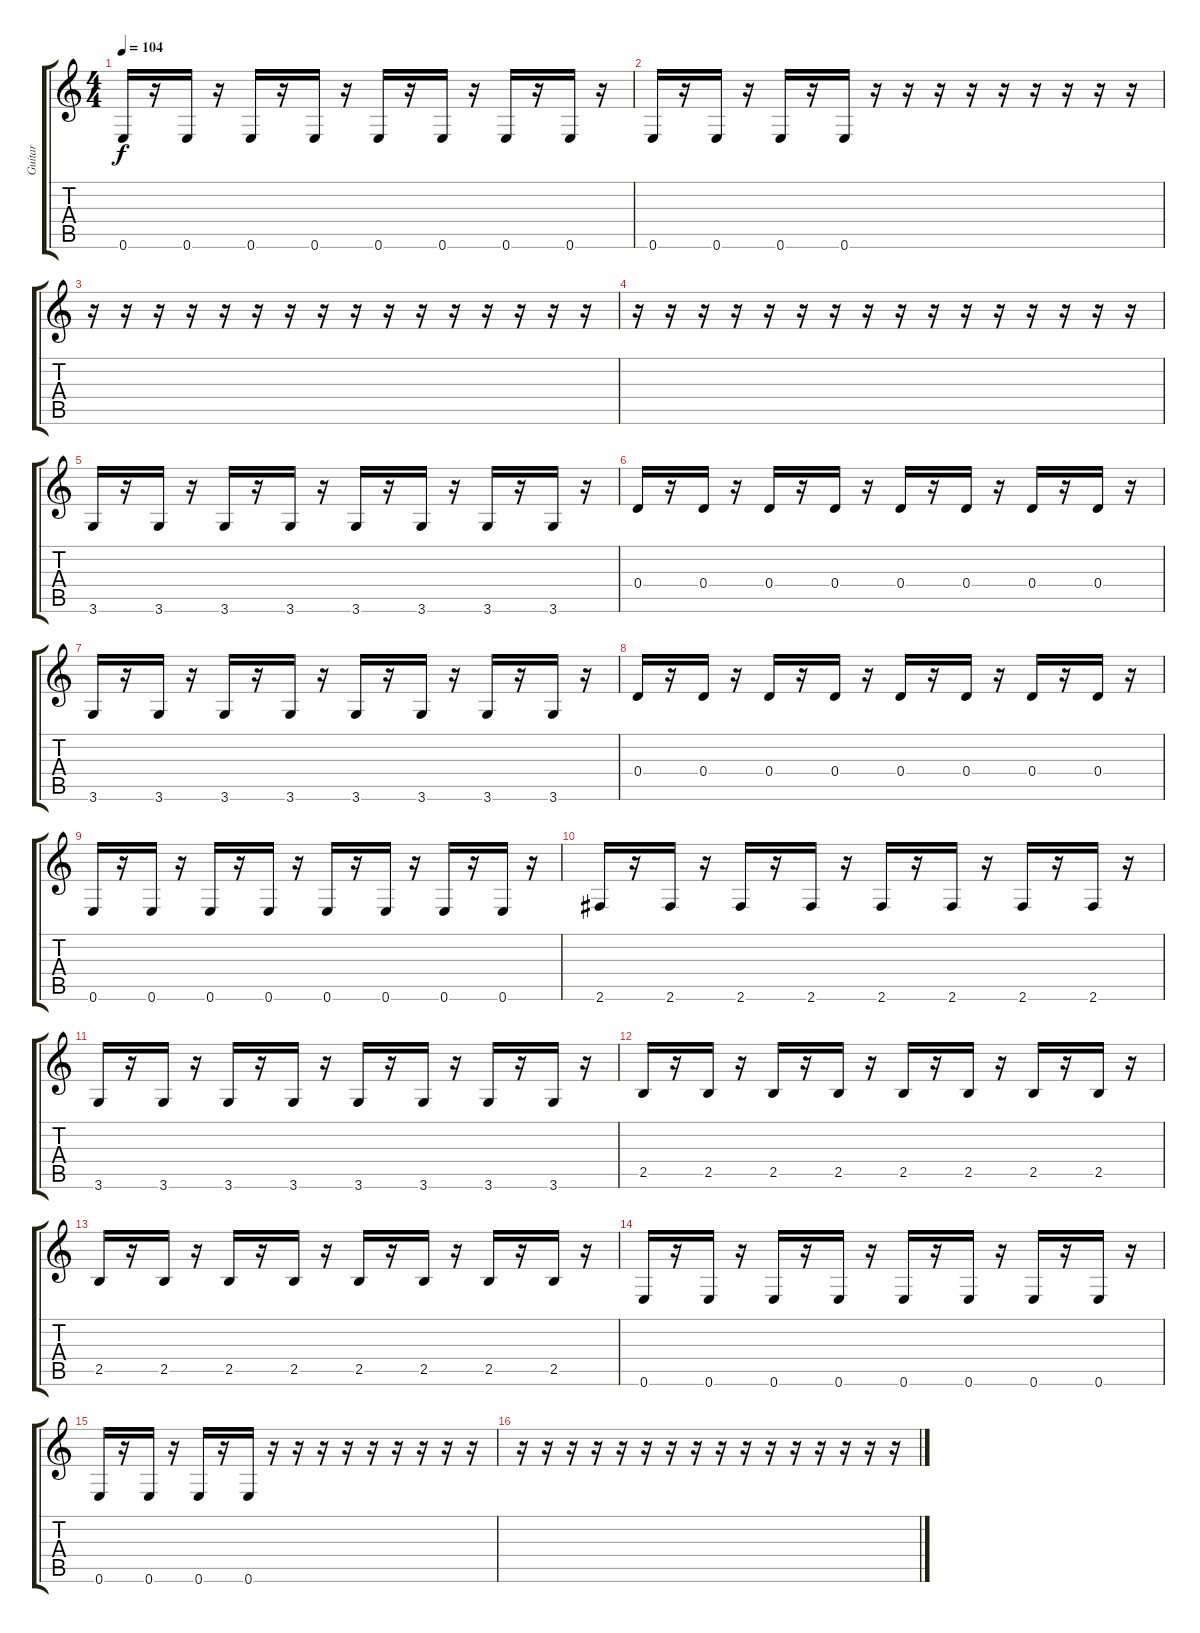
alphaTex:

\track ("Guitar" "Guitar") {instrument electricguitarmuted}
\staff {score tabs}
\tuning (E4 B3 G3 D3 A2 E2) {hide}
\ts (4 4)
\tempo 104
\clef g2
\ks c
0.6.16{dy f} r.16 0.6.16 r.16 0.6.16 r.16 0.6.16 r.16 0.6.16 r.16 0.6.16 r.16 0.6.16 r.16 0.6.16 r.16 |
0.6.16 r.16 0.6.16 r.16 0.6.16 r.16 0.6.16 r.16 r.16 r.16 r.16 r.16 r.16 r.16 r.16 r.16 |
r.16 r.16 r.16 r.16 r.16 r.16 r.16 r.16 r.16 r.16 r.16 r.16 r.16 r.16 r.16 r.16 |
r.16 r.16 r.16 r.16 r.16 r.16 r.16 r.16 r.16 r.16 r.16 r.16 r.16 r.16 r.16 r.16 |
3.6.16 r.16 3.6.16 r.16 3.6.16 r.16 3.6.16 r.16 3.6.16 r.16 3.6.16 r.16 3.6.16 r.16 3.6.16 r.16 |
0.4.16 r.16 0.4.16 r.16 0.4.16 r.16 0.4.16 r.16 0.4.16 r.16 0.4.16 r.16 0.4.16 r.16 0.4.16 r.16 |
3.6.16 r.16 3.6.16 r.16 3.6.16 r.16 3.6.16 r.16 3.6.16 r.16 3.6.16 r.16 3.6.16 r.16 3.6.16 r.16 |
0.4.16 r.16 0.4.16 r.16 0.4.16 r.16 0.4.16 r.16 0.4.16 r.16 0.4.16 r.16 0.4.16 r.16 0.4.16 r.16 |
0.6.16 r.16 0.6.16 r.16 0.6.16 r.16 0.6.16 r.16 0.6.16 r.16 0.6.16 r.16 0.6.16 r.16 0.6.16 r.16 |
2.6.16 r.16 2.6.16 r.16 2.6.16 r.16 2.6.16 r.16 2.6.16 r.16 2.6.16 r.16 2.6.16 r.16 2.6.16 r.16 |
3.6.16 r.16 3.6.16 r.16 3.6.16 r.16 3.6.16 r.16 3.6.16 r.16 3.6.16 r.16 3.6.16 r.16 3.6.16 r.16 |
2.5.16 r.16 2.5.16 r.16 2.5.16 r.16 2.5.16 r.16 2.5.16 r.16 2.5.16 r.16 2.5.16 r.16 2.5.16 r.16 |
2.5.16 r.16 2.5.16 r.16 2.5.16 r.16 2.5.16 r.16 2.5.16 r.16 2.5.16 r.16 2.5.16 r.16 2.5.16 r.16 |
0.6.16 r.16 0.6.16 r.16 0.6.16 r.16 0.6.16 r.16 0.6.16 r.16 0.6.16 r.16 0.6.16 r.16 0.6.16 r.16 |
0.6.16 r.16 0.6.16 r.16 0.6.16 r.16 0.6.16 r.16 r.16 r.16 r.16 r.16 r.16 r.16 r.16 r.16 |
r.16 r.16 r.16 r.16 r.16 r.16 r.16 r.16 r.16 r.16 r.16 r.16 r.16 r.16 r.16 r.16
